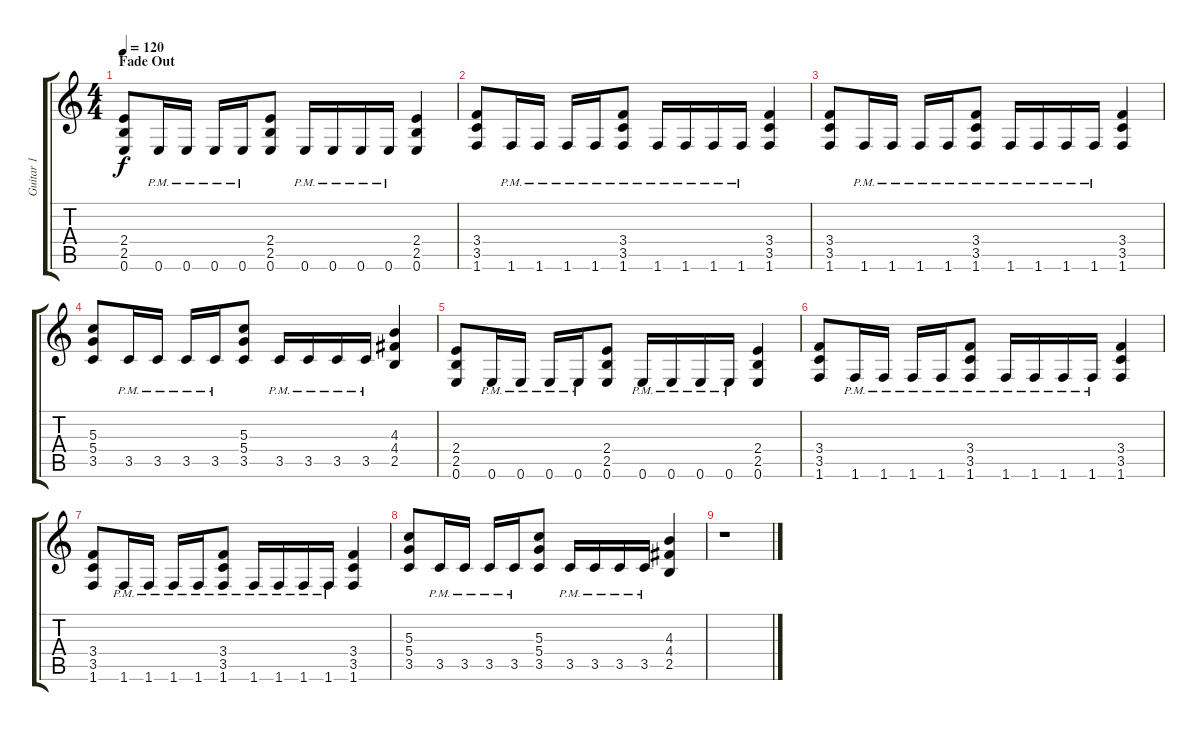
\track ("Guitar 1" "Guitar 1") {instrument distortionguitar}
\staff {score tabs}
\tuning (E4 B3 G3 D3 A2 E2) {hide}
\ts (4 4)
\section ("" "Fade Out")
\tempo 120
\clef g2
\ks c
(2.4 2.5 0.6).8{dy f volume 7} 0.6{pm}.16 0.6{pm}.16 0.6{pm}.16 0.6{pm}.16 (2.4 2.5 0.6).8 0.6{pm}.16 0.6{pm}.16 0.6{pm}.16 0.6{pm}.16 (2.4 2.5 0.6).4 |
(3.4 3.5 1.6).8 1.6{pm}.16 1.6{pm}.16 1.6{pm}.16 1.6{pm}.16 (3.4 3.5 1.6{pm}).8 1.6{pm}.16 1.6{pm}.16 1.6{pm}.16 1.6{pm}.16 (3.4 3.5 1.6).4 |
(3.4 3.5 1.6).8 1.6{pm}.16 1.6{pm}.16 1.6{pm}.16 1.6{pm}.16 (3.4 3.5 1.6{pm}).8 1.6{pm}.16 1.6{pm}.16 1.6{pm}.16 1.6{pm}.16 (3.4 3.5 1.6).4 |
(5.3 5.4 3.5).8 3.5{pm}.16 3.5{pm}.16 3.5{pm}.16 3.5{pm}.16 (5.3 5.4 3.5).8 3.5{pm}.16 3.5{pm}.16 3.5{pm}.16 3.5{pm}.16 (4.3 4.4 2.5).4 |
(2.4 2.5 0.6).8{volume 0} 0.6{pm}.16 0.6{pm}.16 0.6{pm}.16 0.6{pm}.16 (2.4 2.5 0.6).8 0.6{pm}.16 0.6{pm}.16 0.6{pm}.16 0.6{pm}.16 (2.4 2.5 0.6).4 |
(3.4 3.5 1.6).8 1.6{pm}.16 1.6{pm}.16 1.6{pm}.16 1.6{pm}.16 (3.4 3.5 1.6{pm}).8 1.6{pm}.16 1.6{pm}.16 1.6{pm}.16 1.6{pm}.16 (3.4 3.5 1.6).4 |
(3.4 3.5 1.6).8 1.6{pm}.16 1.6{pm}.16 1.6{pm}.16 1.6{pm}.16 (3.4 3.5 1.6{pm}).8 1.6{pm}.16 1.6{pm}.16 1.6{pm}.16 1.6{pm}.16 (3.4 3.5 1.6).4 |
(5.3 5.4 3.5).8 3.5{pm}.16 3.5{pm}.16 3.5{pm}.16 3.5{pm}.16 (5.3 5.4 3.5).8 3.5{pm}.16 3.5{pm}.16 3.5{pm}.16 3.5{pm}.16 (4.3 4.4 2.5).4 |
r.1
